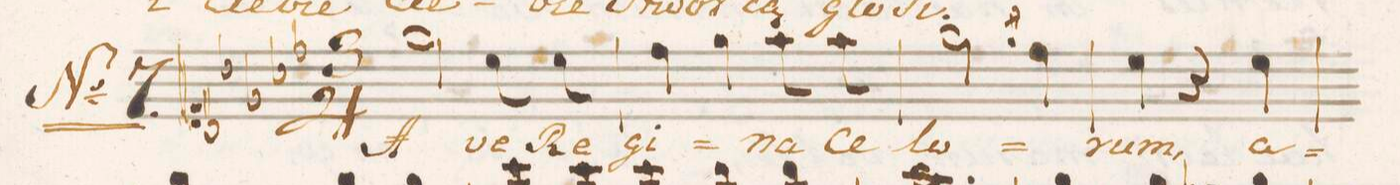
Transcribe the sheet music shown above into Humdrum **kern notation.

**kern	**text
*I"Soprano.	*
*clefC1	*
*k[b-e-a-d-]	*
*M3/4	*
*2\right	*
2ee-\	A-
8cc\	-ve
8cc\	Re-
=2	=2
4dd-\	-gi-
4ee-\	.
8ff\	-na
8ff\	Ce-
=3	=3
2ee-\	-lo-
8qee-/	.
4dd-\	.
=4	=4
4cc\	-rum,
4r	.
4cc\	a-
=5	=5
*-	*-
